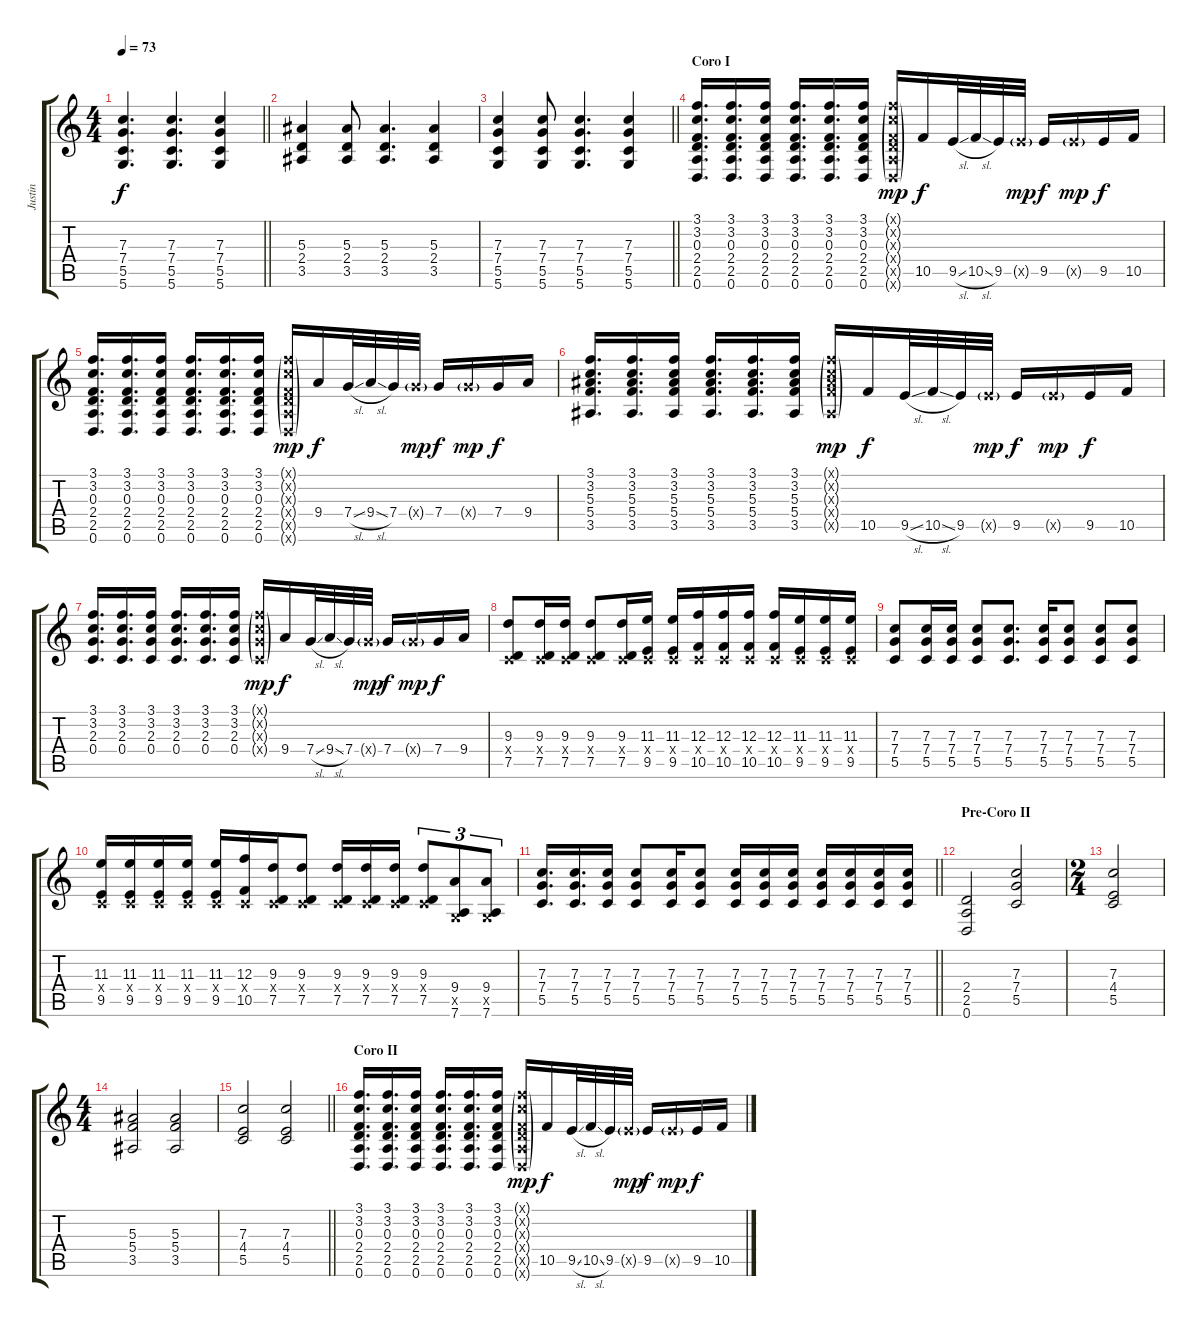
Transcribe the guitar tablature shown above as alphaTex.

\track ("Justin" "Justin") {instrument distortionguitar}
\staff {score tabs}
\tuning (D4 A3 F3 C3 G2 D2) {hide}
\ts (4 4)
\tempo 73
\clef g2
\barLineRight lightlight
\ks c
(7.3 7.4 5.5 5.6).4{d dy f} (7.3 7.4 5.5 5.6).4{d} (7.3 7.4 5.5 5.6).4 |
(5.3 2.4 3.5).4 (5.3 2.4 3.5).8 (5.3 2.4 3.5).4{d} (5.3 2.4 3.5).4 |
\barLineRight lightlight
(7.3 7.4 5.5 5.6).4 (7.3 7.4 5.5 5.6).8 (7.3 7.4 5.5 5.6).4{d} (7.3 7.4 5.5 5.6).4 |
\section ("" "Coro I")
(3.1 3.2 0.3 2.4 2.5 0.6).16{d} (3.1 3.2 0.3 2.4 2.5 0.6).16{d} (3.1 3.2 0.3 2.4 2.5 0.6).16 (3.1 3.2 0.3 2.4 2.5 0.6).16{d} (3.1 3.2 0.3 2.4 2.5 0.6).16{d} (3.1 3.2 0.3 2.4 2.5 0.6).16 (3.1{g x} 3.2{g x} 0.3{g x} 2.4{g x} 2.5{g x} 0.6{g x}).16{dy mp} 10.5.16{dy f} 9.5{sl}.32 10.5{sl}.32 9.5.32 9.5{g x}.32{dy mp} 9.5.16{dy f} 9.5{g x}.16{dy mp} 9.5.16{dy f} 10.5.16 |
(3.1 3.2 0.3 2.4 2.5 0.6).16{d} (3.1 3.2 0.3 2.4 2.5 0.6).16{d} (3.1 3.2 0.3 2.4 2.5 0.6).16 (3.1 3.2 0.3 2.4 2.5 0.6).16{d} (3.1 3.2 0.3 2.4 2.5 0.6).16{d} (3.1 3.2 0.3 2.4 2.5 0.6).16 (3.1{g x} 3.2{g x} 0.3{g x} 2.4{g x} 2.5{g x} 0.6{g x}).16{dy mp} 9.4.16{dy f} 7.4{sl}.32 9.4{sl}.32 7.4.32 7.4{g x}.32{dy mp} 7.4.16{dy f} 7.4{g x}.16{dy mp} 7.4.16{dy f} 9.4.16 |
(3.1 3.2 5.3 5.4 3.5).16{d} (3.1 3.2 5.3 5.4 3.5).16{d} (3.1 3.2 5.3 5.4 3.5).16 (3.1 3.2 5.3 5.4 3.5).16{d} (3.1 3.2 5.3 5.4 3.5).16{d} (3.1 3.2 5.3 5.4 3.5).16 (3.1{g x} 3.2{g x} 5.3{g x} 5.4{g x} 3.5{g x}).16{dy mp} 10.5.16{dy f} 9.5{sl}.32 10.5{sl}.32 9.5.32 9.5{g x}.32{dy mp} 9.5.16{dy f} 9.5{g x}.16{dy mp} 9.5.16{dy f} 10.5.16 |
(3.1 3.2 2.3 0.4).16{d} (3.1 3.2 2.3 0.4).16{d} (3.1 3.2 2.3 0.4).16 (3.1 3.2 2.3 0.4).16{d} (3.1 3.2 2.3 0.4).16{d} (3.1 3.2 2.3 0.4).16 (3.1{g x} 3.2{g x} 2.3{g x} 0.4{g x}).16{dy mp} 9.4.16{dy f} 7.4{sl}.32 9.4{sl}.32 7.4.32 7.4{g x}.32{dy mp} 7.4.16{dy f} 7.4{g x}.16{dy mp} 7.4.16{dy f} 9.4.16 |
(9.3 0.4{x} 7.5).8 (9.3 0.4{x} 7.5).16 (9.3 0.4{x} 7.5).16 (9.3 0.4{x} 7.5).8 (9.3 0.4{x} 7.5).16 (11.3 0.4{x} 9.5).16 (11.3 0.4{x} 9.5).16 (12.3 0.4{x} 10.5).16 (12.3 0.4{x} 10.5).16 (12.3 0.4{x} 10.5).16 (12.3 0.4{x} 10.5).16 (11.3 0.4{x} 9.5).16 (11.3 0.4{x} 9.5).16 (11.3 0.4{x} 9.5).16 |
(7.3 7.4 5.5).8 (7.3 7.4 5.5).16 (7.3 7.4 5.5).16 (7.3 7.4 5.5).8 (7.3 7.4 5.5).8{d} (7.3 7.4 5.5).16 (7.3 7.4 5.5).8 (7.3 7.4 5.5).8 (7.3 7.4 5.5).8 |
(11.3 0.4{x} 9.5).16 (11.3 0.4{x} 9.5).16 (11.3 0.4{x} 9.5).16 (11.3 0.4{x} 9.5).16 (11.3 0.4{x} 9.5).16 (12.3 0.4{x} 10.5).16 (9.3 0.4{x} 7.5).16 (9.3 0.4{x} 7.5).8 (9.3 0.4{x} 7.5).16 (9.3 0.4{x} 7.5).16 (9.3 0.4{x} 7.5).16 (9.3 0.4{x} 7.5).8{tu (3 2)} (9.4 0.5{x} 7.6).8{tu (3 2)} (9.4 0.5{x} 7.6).8{tu (3 2)} |
\barLineRight lightlight
(7.3 7.4 5.5).16{d} (7.3 7.4 5.5).16{d} (7.3 7.4 5.5).16 (7.3 7.4 5.5).8 (7.3 7.4 5.5).16 (7.3 7.4 5.5).8 (7.3 7.4 5.5).16 (7.3 7.4 5.5).16 (7.3 7.4 5.5).16 (7.3 7.4 5.5).16 (7.3 7.4 5.5).16 (7.3 7.4 5.5).16 (7.3 7.4 5.5).16 |
\section ("" "Pre-Coro II")
(2.4 2.5 0.6).2 (7.3 7.4 5.5).2 |
\ts (2 4)
(7.3 4.4 5.5).2 |
\ts (4 4)
(5.3 5.4 3.5).2 (5.3 5.4 3.5).2 |
\barLineRight lightlight
(7.3 4.4 5.5).2 (7.3 4.4 5.5).2 |
\section ("" "Coro II")
(3.1 3.2 0.3 2.4 2.5 0.6).16{d} (3.1 3.2 0.3 2.4 2.5 0.6).16{d} (3.1 3.2 0.3 2.4 2.5 0.6).16 (3.1 3.2 0.3 2.4 2.5 0.6).16{d} (3.1 3.2 0.3 2.4 2.5 0.6).16{d} (3.1 3.2 0.3 2.4 2.5 0.6).16 (3.1{g x} 3.2{g x} 0.3{g x} 2.4{g x} 2.5{g x} 0.6{g x}).16{dy mp} 10.5.16{dy f} 9.5{sl}.32 10.5{sl}.32 9.5.32 9.5{g x}.32{dy mp} 9.5.16{dy f} 9.5{g x}.16{dy mp} 9.5.16{dy f} 10.5.16
